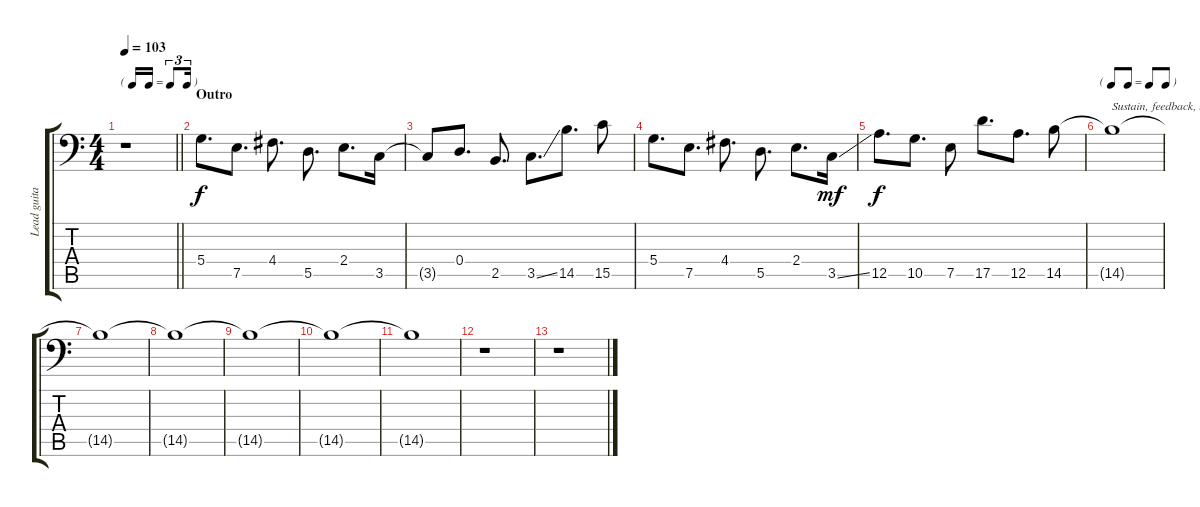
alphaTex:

\track ("Lead guitar" "Lead guita") {instrument distortionguitar}
\staff {score tabs}
\tuning (E3 B2 G2 D2 A1 E1) {hide}
\ts (4 4)
\tf triplet16th
\tempo 103
\clef f4
\barLineRight lightlight
\ks c
r.1{dy f} |
\section ("" "Outro")
5.4.8{d} 7.5.8{d} 4.4.8{d} 5.5.8{d} 2.4.8{d} 3.5.16 |
3.5{t}.8 0.4.8{d} 2.5.8{d} 3.5{ss}.8{d} 14.5.8{d} 15.5.8 |
5.4.8{d} 7.5.8{d} 4.4.8{d} 5.5.8{d} 2.4.8{d} 3.5{ss}.16{dy mf} |
12.5.8{d dy f} 10.5.8{d} 7.5.8 17.5.8{d} 12.5.8{d} 14.5.8 |
\tf none
14.5{t}.1{txt "Sustain, feedback, tremelo"} |
14.5{t}.1 |
14.5{t}.1 |
14.5{t}.1 |
14.5{t}.1 |
14.5{t}.1 |
r.1 |
r.1
